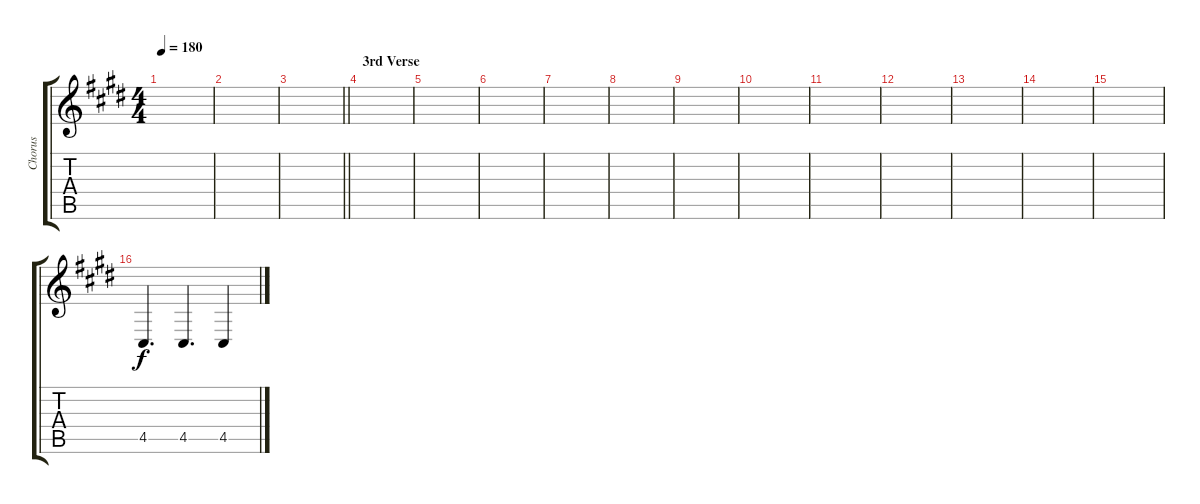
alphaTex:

\track ("Chorus" "Chorus") {instrument altosax}
\staff {score tabs}
\tuning (E4 B3 G3 D3 A2 E2) {hide}
\ts (4 4)
\tempo 180
\clef g2
\ks e
|
|
\barLineRight lightlight
|
\section ("" "3rd Verse")
|
|
|
|
|
|
|
|
|
|
|
|
4.5.4{d} 4.5.4{d} 4.5.4
